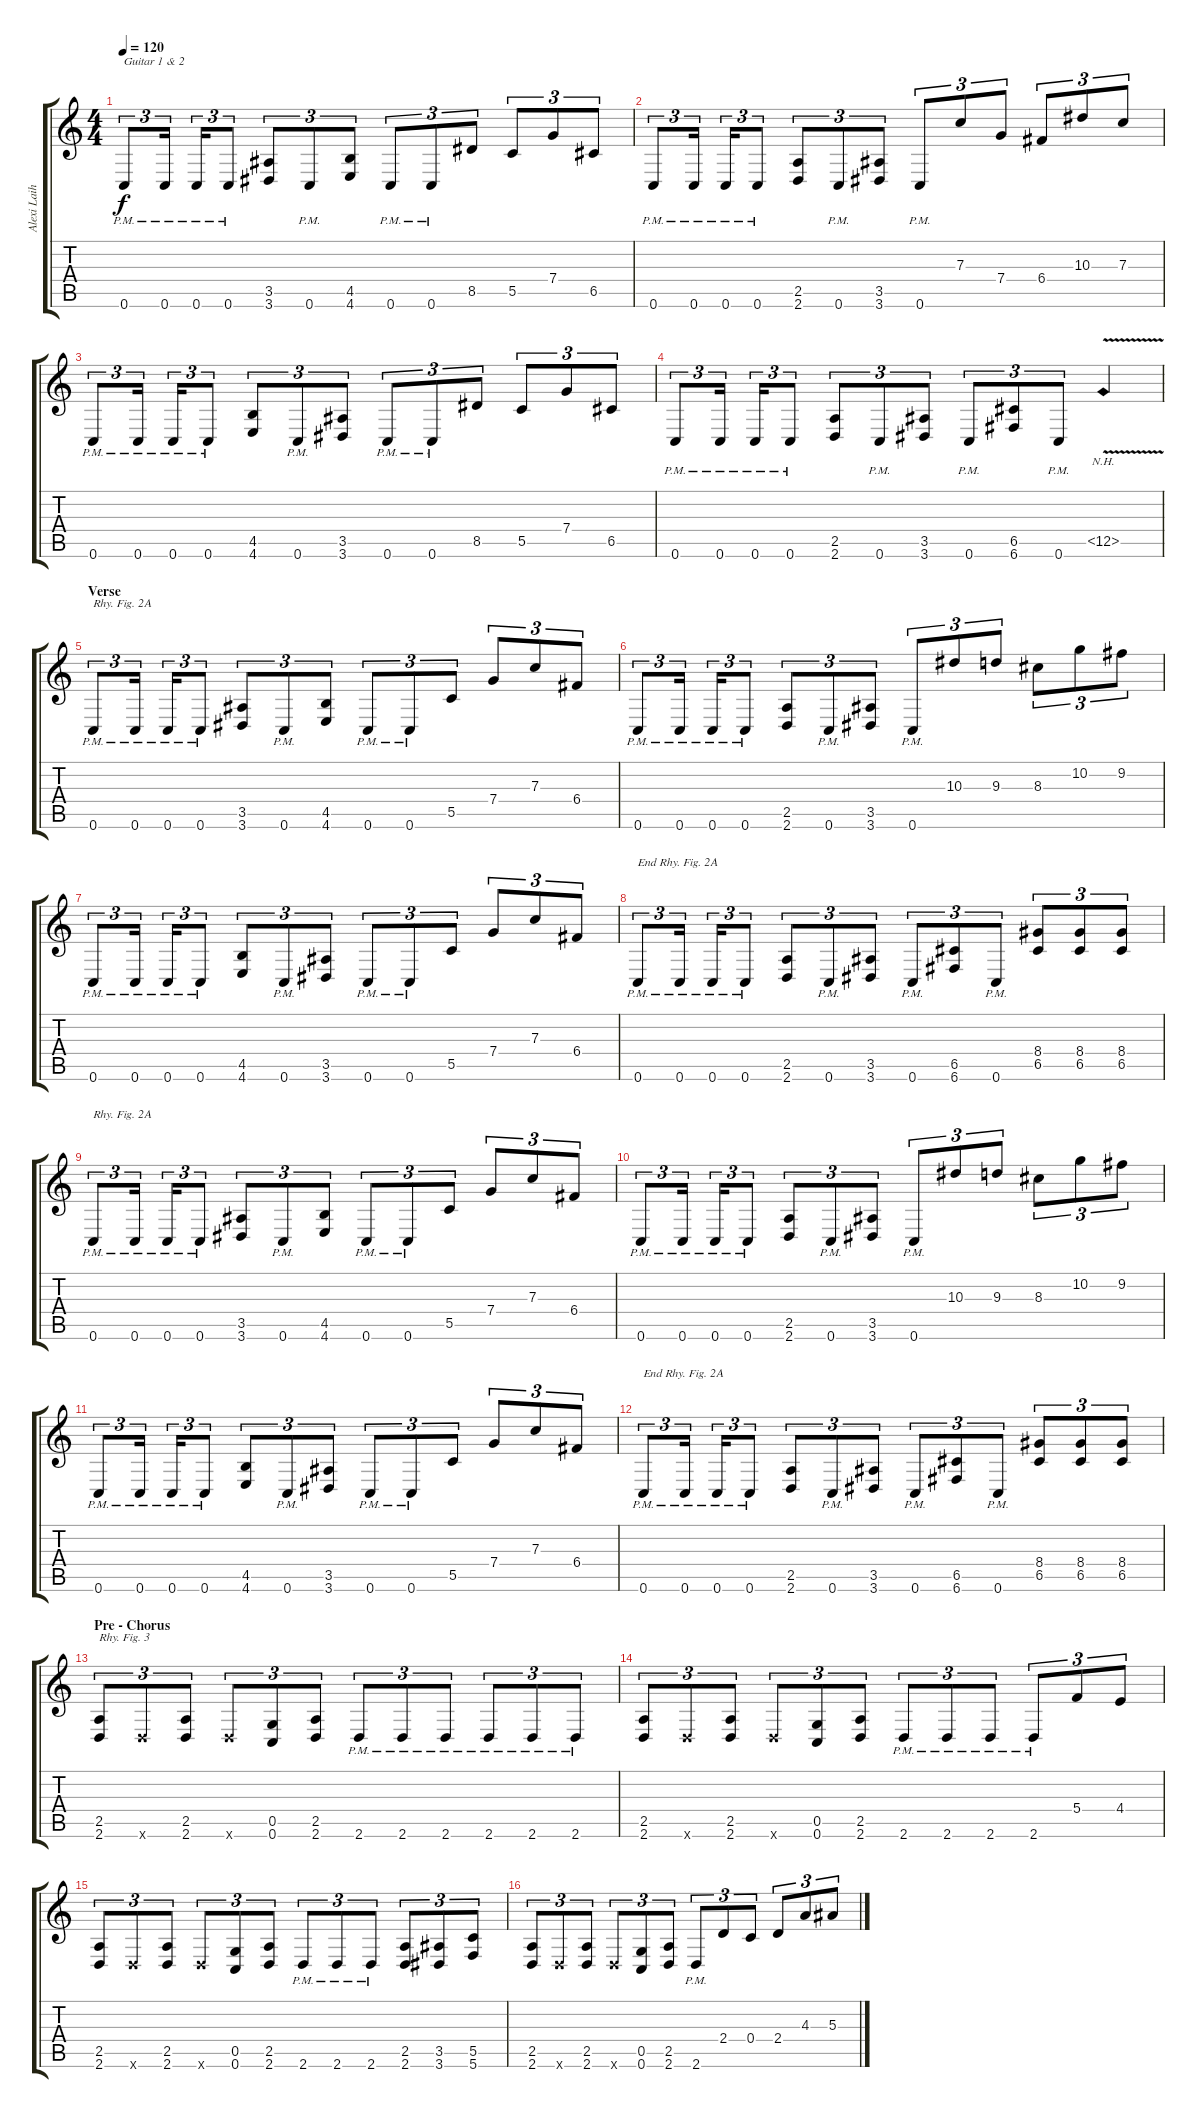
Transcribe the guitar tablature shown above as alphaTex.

\track ("Alexi Laiho [Guitar 1]" "Alexi Laih") {instrument distortionguitar}
\staff {score tabs}
\tuning (D4 A3 F3 C3 G2 C2) {hide}
\ts (4 4)
\tempo 120
\clef g2
\ks c
0.6{pm}.8{tu (3 2) txt "Guitar 1 & 2" dy f} 0.6{pm}.16{tu (3 2)} 0.6{pm}.16{tu (3 2)} 0.6{pm}.8{tu (3 2)} (3.5 3.6).8{tu (3 2)} 0.6{pm}.8{tu (3 2)} (4.5 4.6).8{tu (3 2)} 0.6{pm}.8{tu (3 2)} 0.6{pm}.8{tu (3 2)} 8.5.8{tu (3 2)} 5.5.8{tu (3 2)} 7.4.8{tu (3 2)} 6.5.8{tu (3 2)} |
0.6{pm}.8{tu (3 2)} 0.6{pm}.16{tu (3 2)} 0.6{pm}.16{tu (3 2)} 0.6{pm}.8{tu (3 2)} (2.5 2.6).8{tu (3 2)} 0.6{pm}.8{tu (3 2)} (3.5 3.6).8{tu (3 2)} 0.6{pm}.8{tu (3 2)} 7.3.8{tu (3 2)} 7.4.8{tu (3 2)} 6.4.8{tu (3 2)} 10.3.8{tu (3 2)} 7.3.8{tu (3 2)} |
0.6{pm}.8{tu (3 2)} 0.6{pm}.16{tu (3 2)} 0.6{pm}.16{tu (3 2)} 0.6{pm}.8{tu (3 2)} (4.5 4.6).8{tu (3 2)} 0.6{pm}.8{tu (3 2)} (3.5 3.6).8{tu (3 2)} 0.6{pm}.8{tu (3 2)} 0.6{pm}.8{tu (3 2)} 8.5.8{tu (3 2)} 5.5.8{tu (3 2)} 7.4.8{tu (3 2)} 6.5.8{tu (3 2)} |
0.6{pm}.8{tu (3 2)} 0.6{pm}.16{tu (3 2)} 0.6{pm}.16{tu (3 2)} 0.6{pm}.8{tu (3 2)} (2.5 2.6).8{tu (3 2)} 0.6{pm}.8{tu (3 2)} (3.5 3.6).8{tu (3 2)} 0.6{pm}.8{tu (3 2)} (6.5 6.6).8{tu (3 2)} 0.6{pm}.8{tu (3 2)} 6.5{nh v}.4 |
\section ("" "Verse")
0.6{pm}.8{tu (3 2) txt "Rhy. Fig. 2A"} 0.6{pm}.16{tu (3 2)} 0.6{pm}.16{tu (3 2)} 0.6{pm}.8{tu (3 2)} (3.5 3.6).8{tu (3 2)} 0.6{pm}.8{tu (3 2)} (4.5 4.6).8{tu (3 2)} 0.6{pm}.8{tu (3 2)} 0.6{pm}.8{tu (3 2)} 5.5.8{tu (3 2)} 7.4.8{tu (3 2)} 7.3.8{tu (3 2)} 6.4.8{tu (3 2)} |
0.6{pm}.8{tu (3 2)} 0.6{pm}.16{tu (3 2)} 0.6{pm}.16{tu (3 2)} 0.6{pm}.8{tu (3 2)} (2.5 2.6).8{tu (3 2)} 0.6{pm}.8{tu (3 2)} (3.5 3.6).8{tu (3 2)} 0.6{pm}.8{tu (3 2)} 10.3.8{tu (3 2)} 9.3.8{tu (3 2)} 8.3.8{tu (3 2)} 10.2.8{tu (3 2)} 9.2.8{tu (3 2)} |
0.6{pm}.8{tu (3 2)} 0.6{pm}.16{tu (3 2)} 0.6{pm}.16{tu (3 2)} 0.6{pm}.8{tu (3 2)} (4.5 4.6).8{tu (3 2)} 0.6{pm}.8{tu (3 2)} (3.5 3.6).8{tu (3 2)} 0.6{pm}.8{tu (3 2)} 0.6{pm}.8{tu (3 2)} 5.5.8{tu (3 2)} 7.4.8{tu (3 2)} 7.3.8{tu (3 2)} 6.4.8{tu (3 2)} |
0.6{pm}.8{tu (3 2) txt "End Rhy. Fig. 2A"} 0.6{pm}.16{tu (3 2)} 0.6{pm}.16{tu (3 2)} 0.6{pm}.8{tu (3 2)} (2.5 2.6).8{tu (3 2)} 0.6{pm}.8{tu (3 2)} (3.5 3.6).8{tu (3 2)} 0.6{pm}.8{tu (3 2)} (6.5 6.6).8{tu (3 2)} 0.6{pm}.8{tu (3 2)} (8.4 6.5).8{tu (3 2)} (8.4 6.5).8{tu (3 2)} (8.4 6.5).8{tu (3 2)} |
0.6{pm}.8{tu (3 2) txt "Rhy. Fig. 2A"} 0.6{pm}.16{tu (3 2)} 0.6{pm}.16{tu (3 2)} 0.6{pm}.8{tu (3 2)} (3.5 3.6).8{tu (3 2)} 0.6{pm}.8{tu (3 2)} (4.5 4.6).8{tu (3 2)} 0.6{pm}.8{tu (3 2)} 0.6{pm}.8{tu (3 2)} 5.5.8{tu (3 2)} 7.4.8{tu (3 2)} 7.3.8{tu (3 2)} 6.4.8{tu (3 2)} |
0.6{pm}.8{tu (3 2)} 0.6{pm}.16{tu (3 2)} 0.6{pm}.16{tu (3 2)} 0.6{pm}.8{tu (3 2)} (2.5 2.6).8{tu (3 2)} 0.6{pm}.8{tu (3 2)} (3.5 3.6).8{tu (3 2)} 0.6{pm}.8{tu (3 2)} 10.3.8{tu (3 2)} 9.3.8{tu (3 2)} 8.3.8{tu (3 2)} 10.2.8{tu (3 2)} 9.2.8{tu (3 2)} |
0.6{pm}.8{tu (3 2)} 0.6{pm}.16{tu (3 2)} 0.6{pm}.16{tu (3 2)} 0.6{pm}.8{tu (3 2)} (4.5 4.6).8{tu (3 2)} 0.6{pm}.8{tu (3 2)} (3.5 3.6).8{tu (3 2)} 0.6{pm}.8{tu (3 2)} 0.6{pm}.8{tu (3 2)} 5.5.8{tu (3 2)} 7.4.8{tu (3 2)} 7.3.8{tu (3 2)} 6.4.8{tu (3 2)} |
0.6{pm}.8{tu (3 2) txt "End Rhy. Fig. 2A"} 0.6{pm}.16{tu (3 2)} 0.6{pm}.16{tu (3 2)} 0.6{pm}.8{tu (3 2)} (2.5 2.6).8{tu (3 2)} 0.6{pm}.8{tu (3 2)} (3.5 3.6).8{tu (3 2)} 0.6{pm}.8{tu (3 2)} (6.5 6.6).8{tu (3 2)} 0.6{pm}.8{tu (3 2)} (8.4 6.5).8{tu (3 2)} (8.4 6.5).8{tu (3 2)} (8.4 6.5).8{tu (3 2)} |
\section ("" "Pre - Chorus")
(2.5 2.6).8{tu (3 2) txt "Rhy. Fig. 3"} 2.6{x}.8{tu (3 2)} (2.5 2.6).8{tu (3 2)} 2.6{x}.8{tu (3 2)} (0.5 0.6).8{tu (3 2)} (2.5 2.6).8{tu (3 2)} 2.6{pm}.8{tu (3 2)} 2.6{pm}.8{tu (3 2)} 2.6{pm}.8{tu (3 2)} 2.6{pm}.8{tu (3 2)} 2.6{pm}.8{tu (3 2)} 2.6{pm}.8{tu (3 2)} |
(2.5 2.6).8{tu (3 2)} 2.6{x}.8{tu (3 2)} (2.5 2.6).8{tu (3 2)} 2.6{x}.8{tu (3 2)} (0.5 0.6).8{tu (3 2)} (2.5 2.6).8{tu (3 2)} 2.6{pm}.8{tu (3 2)} 2.6{pm}.8{tu (3 2)} 2.6{pm}.8{tu (3 2)} 2.6{pm}.8{tu (3 2)} 5.4.8{tu (3 2)} 4.4.8{tu (3 2)} |
(2.5 2.6).8{tu (3 2)} 2.6{x}.8{tu (3 2)} (2.5 2.6).8{tu (3 2)} 2.6{x}.8{tu (3 2)} (0.5 0.6).8{tu (3 2)} (2.5 2.6).8{tu (3 2)} 2.6{pm}.8{tu (3 2)} 2.6{pm}.8{tu (3 2)} 2.6{pm}.8{tu (3 2)} (2.5 2.6).8{tu (3 2)} (3.5 3.6).8{tu (3 2)} (5.5 5.6).8{tu (3 2)} |
(2.5 2.6).8{tu (3 2)} 2.6{x}.8{tu (3 2)} (2.5 2.6).8{tu (3 2)} 2.6{x}.8{tu (3 2)} (0.5 0.6).8{tu (3 2)} (2.5 2.6).8{tu (3 2)} 2.6{pm}.8{tu (3 2)} 2.4.8{tu (3 2)} 0.4.8{tu (3 2)} 2.4.8{tu (3 2)} 4.3.8{tu (3 2)} 5.3.8{tu (3 2)}
